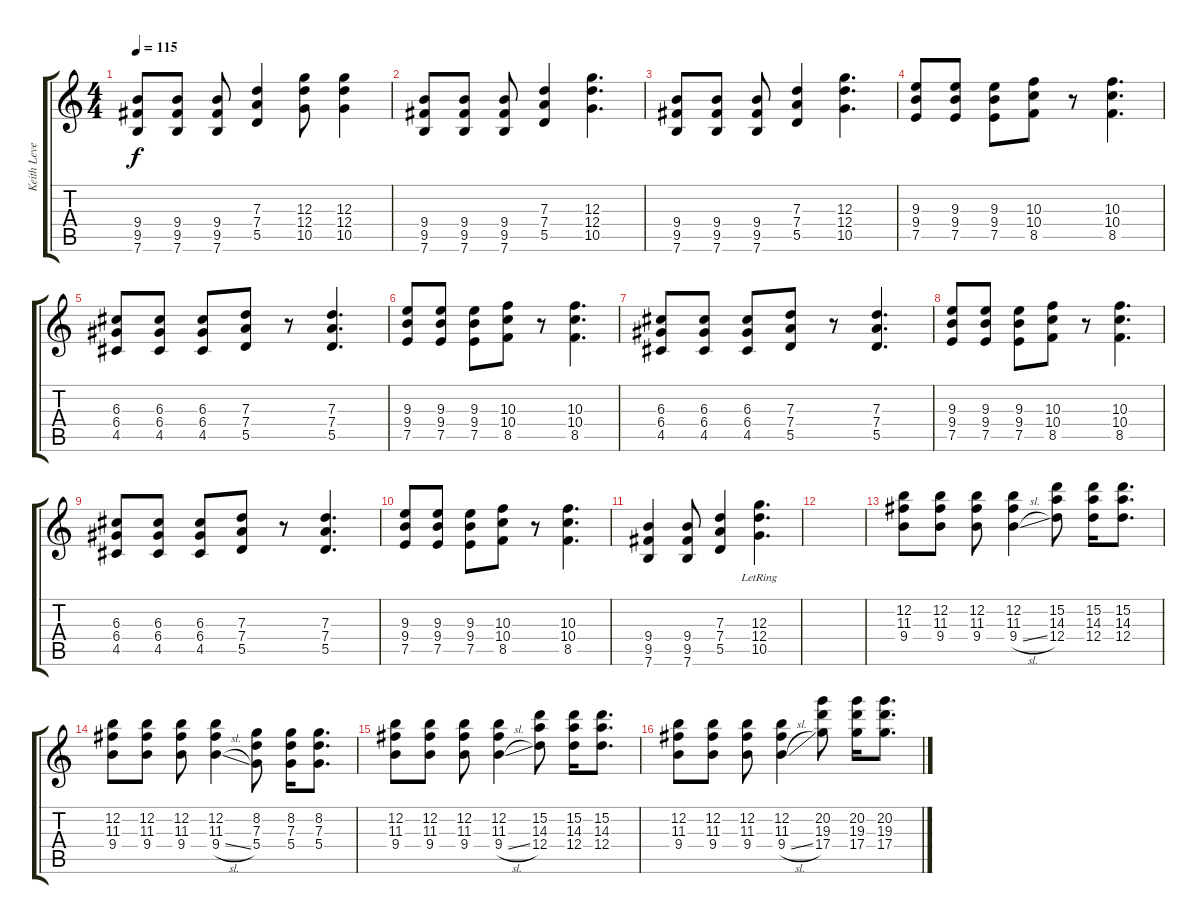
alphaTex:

\track ("Keith Levene-Guitar" "Keith Leve") {instrument overdrivenguitar}
\staff {score tabs}
\tuning (E4 B3 G3 D3 A2 E2) {hide}
\ts (4 4)
\tempo 115
\clef g2
\ks c
(9.4 9.5 7.6).8{dy f} (9.4 9.5 7.6).8 (9.4 9.5 7.6).8 (7.3 7.4 5.5).4 (12.3 12.4 10.5).8 (12.3 12.4 10.5).4 |
(9.4 9.5 7.6).8 (9.4 9.5 7.6).8 (9.4 9.5 7.6).8 (7.3 7.4 5.5).4 (12.3 12.4 10.5).4{d} |
(9.4 9.5 7.6).8 (9.4 9.5 7.6).8 (9.4 9.5 7.6).8 (7.3 7.4 5.5).4 (12.3 12.4 10.5).4{d} |
(9.3 9.4 7.5).8 (9.3 9.4 7.5).8 (9.3 9.4 7.5).8 (10.3 10.4 8.5).8 r.8 (10.3 10.4 8.5).4{d} |
(6.3 6.4 4.5).8 (6.3 6.4 4.5).8 (6.3 6.4 4.5).8 (7.3 7.4 5.5).8 r.8 (7.3 7.4 5.5).4{d} |
(9.3 9.4 7.5).8 (9.3 9.4 7.5).8 (9.3 9.4 7.5).8 (10.3 10.4 8.5).8 r.8 (10.3 10.4 8.5).4{d} |
(6.3 6.4 4.5).8 (6.3 6.4 4.5).8 (6.3 6.4 4.5).8 (7.3 7.4 5.5).8 r.8 (7.3 7.4 5.5).4{d} |
(9.3 9.4 7.5).8 (9.3 9.4 7.5).8 (9.3 9.4 7.5).8 (10.3 10.4 8.5).8 r.8 (10.3 10.4 8.5).4{d} |
(6.3 6.4 4.5).8 (6.3 6.4 4.5).8 (6.3 6.4 4.5).8 (7.3 7.4 5.5).8 r.8 (7.3 7.4 5.5).4{d} |
(9.3 9.4 7.5).8 (9.3 9.4 7.5).8 (9.3 9.4 7.5).8 (10.3 10.4 8.5).8 r.8 (10.3 10.4 8.5).4{d} |
(9.4 9.5 7.6).4 (9.4 9.5 7.6).8 (7.3 7.4 5.5).4 (12.3 12.4{lr} 10.5).4{d} |
|
(12.2 11.3 9.4).8 (12.2 11.3 9.4).8 (12.2 11.3 9.4).8 (12.2 11.3 9.4{sl}).4 (15.2 14.3 12.4).8 (15.2 14.3 12.4).16 (15.2 14.3 12.4).8{d} |
(12.2 11.3 9.4).8 (12.2 11.3 9.4).8 (12.2 11.3 9.4).8 (12.2 11.3 9.4{sl}).4 (8.2 7.3 5.4).8 (8.2 7.3 5.4).16 (8.2 7.3 5.4).8{d} |
(12.2 11.3 9.4).8 (12.2 11.3 9.4).8 (12.2 11.3 9.4).8 (12.2 11.3 9.4{sl}).4 (15.2 14.3 12.4).8 (15.2 14.3 12.4).16 (15.2 14.3 12.4).8{d} |
(12.2 11.3 9.4).8 (12.2 11.3 9.4).8 (12.2 11.3 9.4).8 (12.2 11.3 9.4{sl}).4 (20.2 19.3 17.4).8 (20.2 19.3 17.4).16 (20.2 19.3 17.4).8{d}
